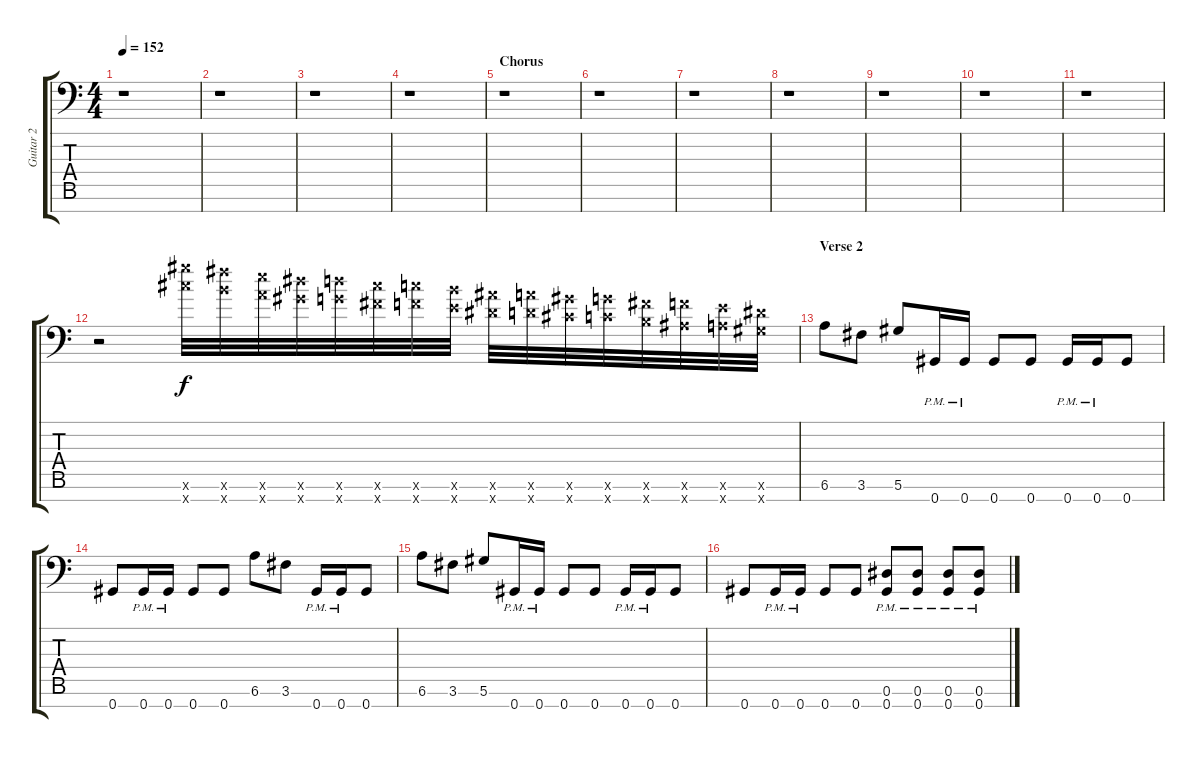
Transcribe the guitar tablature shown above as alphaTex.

\track ("Guitar 2" "Guitar 2") {instrument overdrivenguitar}
\staff {score tabs}
\tuning (Eb4 Bb3 Gb3 Db3 Ab2 Eb2 Ab1) {hide}
\ts (4 4)
\tempo 152
\clef f4
\ks c
r.1{dy f} |
r.1 |
r.1 |
r.1 |
\section ("" "Chorus")
r.1 |
r.1 |
r.1 |
r.1 |
r.1 |
r.1 |
r.1 |
r.2 (29.6{x} 29.7{x}).32 (27.6{x} 27.7{x}).32 (25.6{x} 25.7{x}).32 (24.6{x} 24.7{x}).32 (23.6{x} 23.7{x}).32 (22.6{x} 22.7{x}).32 (21.6{x} 21.7{x}).32 (20.6{x} 20.7{x}).32 (19.6{x} 19.7{x}).32 (18.6{x} 18.7{x}).32 (17.6{x} 17.7{x}).32 (16.6{x} 16.7{x}).32 (15.6{x} 15.7{x}).32 (14.6{x} 14.7{x}).32 (13.6{x} 13.7{x}).32 (12.6{x} 12.7{x}).32 |
\section ("" "Verse 2")
6.6.8 3.6.8 5.6.8 0.7{pm}.16 0.7{pm}.16 0.7.8 0.7.8 0.7{pm}.16 0.7{pm}.16 0.7.8 |
0.7.8 0.7{pm}.16 0.7{pm}.16 0.7.8 0.7.8 6.6.8 3.6.8 0.7{pm}.16 0.7{pm}.16 0.7.8 |
6.6.8 3.6.8 5.6.8 0.7{pm}.16 0.7{pm}.16 0.7.8 0.7.8 0.7{pm}.16 0.7{pm}.16 0.7.8 |
0.7.8 0.7{pm}.16 0.7{pm}.16 0.7.8 0.7.8 (0.6{pm} 0.7{pm}).8 (0.6{pm} 0.7{pm}).8 (0.6{pm} 0.7{pm}).8 (0.6{pm} 0.7{pm}).8
